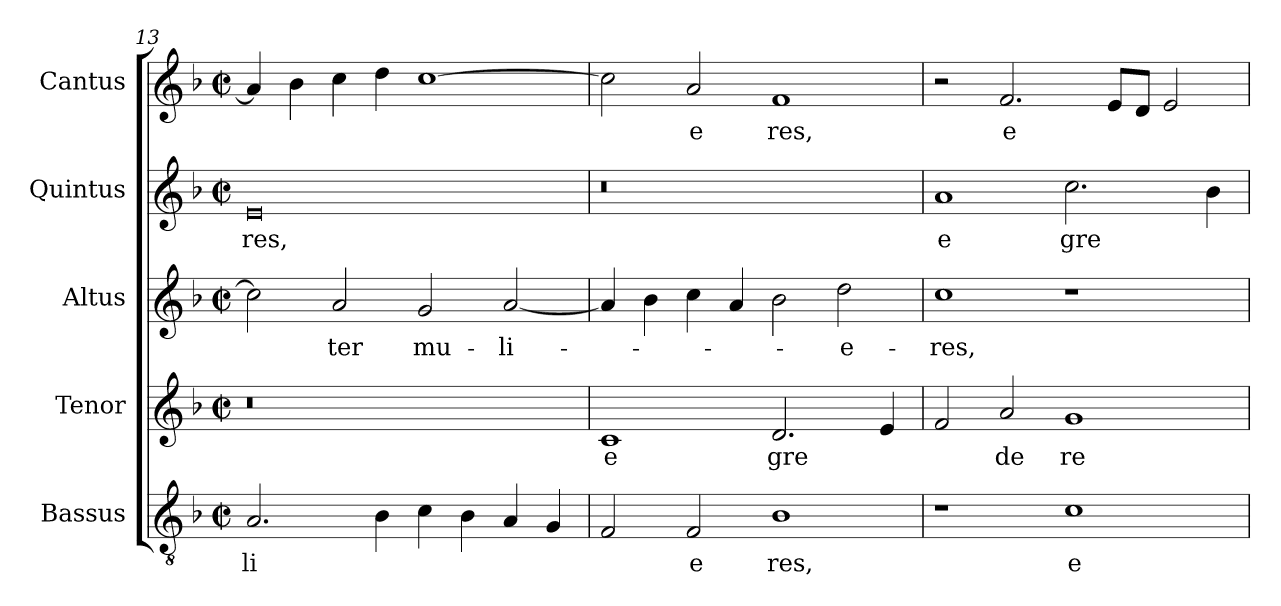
**kern	**text	**kern	**text	**kern	**text	**kern	**text	**kern	**text
*part5	*part5	*part4	*part4	*part3	*part3	*part2	*part2	*part1	*part1
*staff5	*staff5	*staff4	*staff4	*staff3	*staff3	*staff2	*staff2	*staff1	*staff1
*I"Bassus	*	*I"Tenor	*	*I"Altus	*	*I"Quintus	*	*I"Cantus	*
*clefGv2	*	*clefG2	*	*clefG2	*	*clefG2	*	*clefG2	*
*k[b-]	*	*k[b-]	*	*k[b-]	*	*k[b-]	*	*k[b-]	*
*F:	*	*F:	*	*F:	*	*F:	*	*F:	*
*M2/2	*	*M2/2	*	*M2/2	*	*M2/2	*	*M2/2	*
*met(c|)	*	*met(c|)	*	*met(c|)	*	*met(c|)	*	*met(c|)	*
=13	=13	=13	=13	=13	=13	=13	=13	=13	=13
!	!LO:LY:b:cj	!	!	!	!	!	!LO:LY:b:cj	!	!
2.A/	li	0r	.	2cc\]	.	0e	res,	4a/]	.
.	.	.	.	.	.	.	.	4b-\	.
!	!	!	!	!	!LO:LY:b:cj	!	!	!	!
.	.	.	.	2a/	-ter	.	.	4cc\	.
4B-\	.	.	.	.	.	.	.	4dd\	.
!	!	!	!	!	!LO:LY:b:cj	!	!	!	!
4c\	.	.	.	2g/	mu-	.	.	[>1cc	.
4B-\	.	.	.	.	.	.	.	.	.
!	!	!	!	!	!LO:LY:b:cj	!	!	!	!
4A/	.	.	.	[<2a/	-li-	.	.	.	.
4G/	.	.	.	.	.	.	.	.	.
=14	=14	=14	=14	=14	=14	=14	=14	=14	=14
!	!	!	!LO:LY:b:cj	!	!	!	!	!	!
2F/	.	1c	e	4a/]	.	0r	.	2cc\]	.
.	.	.	.	4b-\	.	.	.	.	.
!	!LO:LY:b:cj	!	!	!	!	!	!	!	!LO:LY:b:cj
2F/	e	.	.	4cc\	.	.	.	2a/	e
.	.	.	.	4a/	.	.	.	.	.
!	!LO:LY:b:cj	!	!LO:LY:b	!	!	!	!	!	!LO:LY:b:cj
1B-	res,	2.d/	gre	2b-\	.	.	.	1f	res,
!	!	!	!	!	!LO:LY:b:cj	!	!	!	!
.	.	.	.	2dd\	-e-	.	.	.	.
.	.	4e/	.	.	.	.	.	.	.
=15	=15	=15	=15	=15	=15	=15	=15	=15	=15
!	!	!	!	!	!LO:LY:b:cj	!	!LO:LY:b:cj	!	!
1r	.	2f/	.	1cc	-res,	1a	e	2r	.
!	!	!	!LO:LY:b:cj	!	!	!	!	!	!LO:LY:b:cj
.	.	2a/	de	.	.	.	.	2.f/	e
!	!LO:LY:b:cj	!	!LO:LY:b:cj	!	!	!	!LO:LY:b	!	!
1c	e	1g	re	1r	.	2.cc\	gre	.	.
.	.	.	.	.	.	.	.	8e/L	.
.	.	.	.	.	.	.	.	8d/J	.
.	.	.	.	.	.	.	.	2e/	.
.	.	.	.	.	.	4b-\	.	.	.
=	=	=	=	=	=	=	=	=	=
*-	*-	*-	*-	*-	*-	*-	*-	*-	*-
